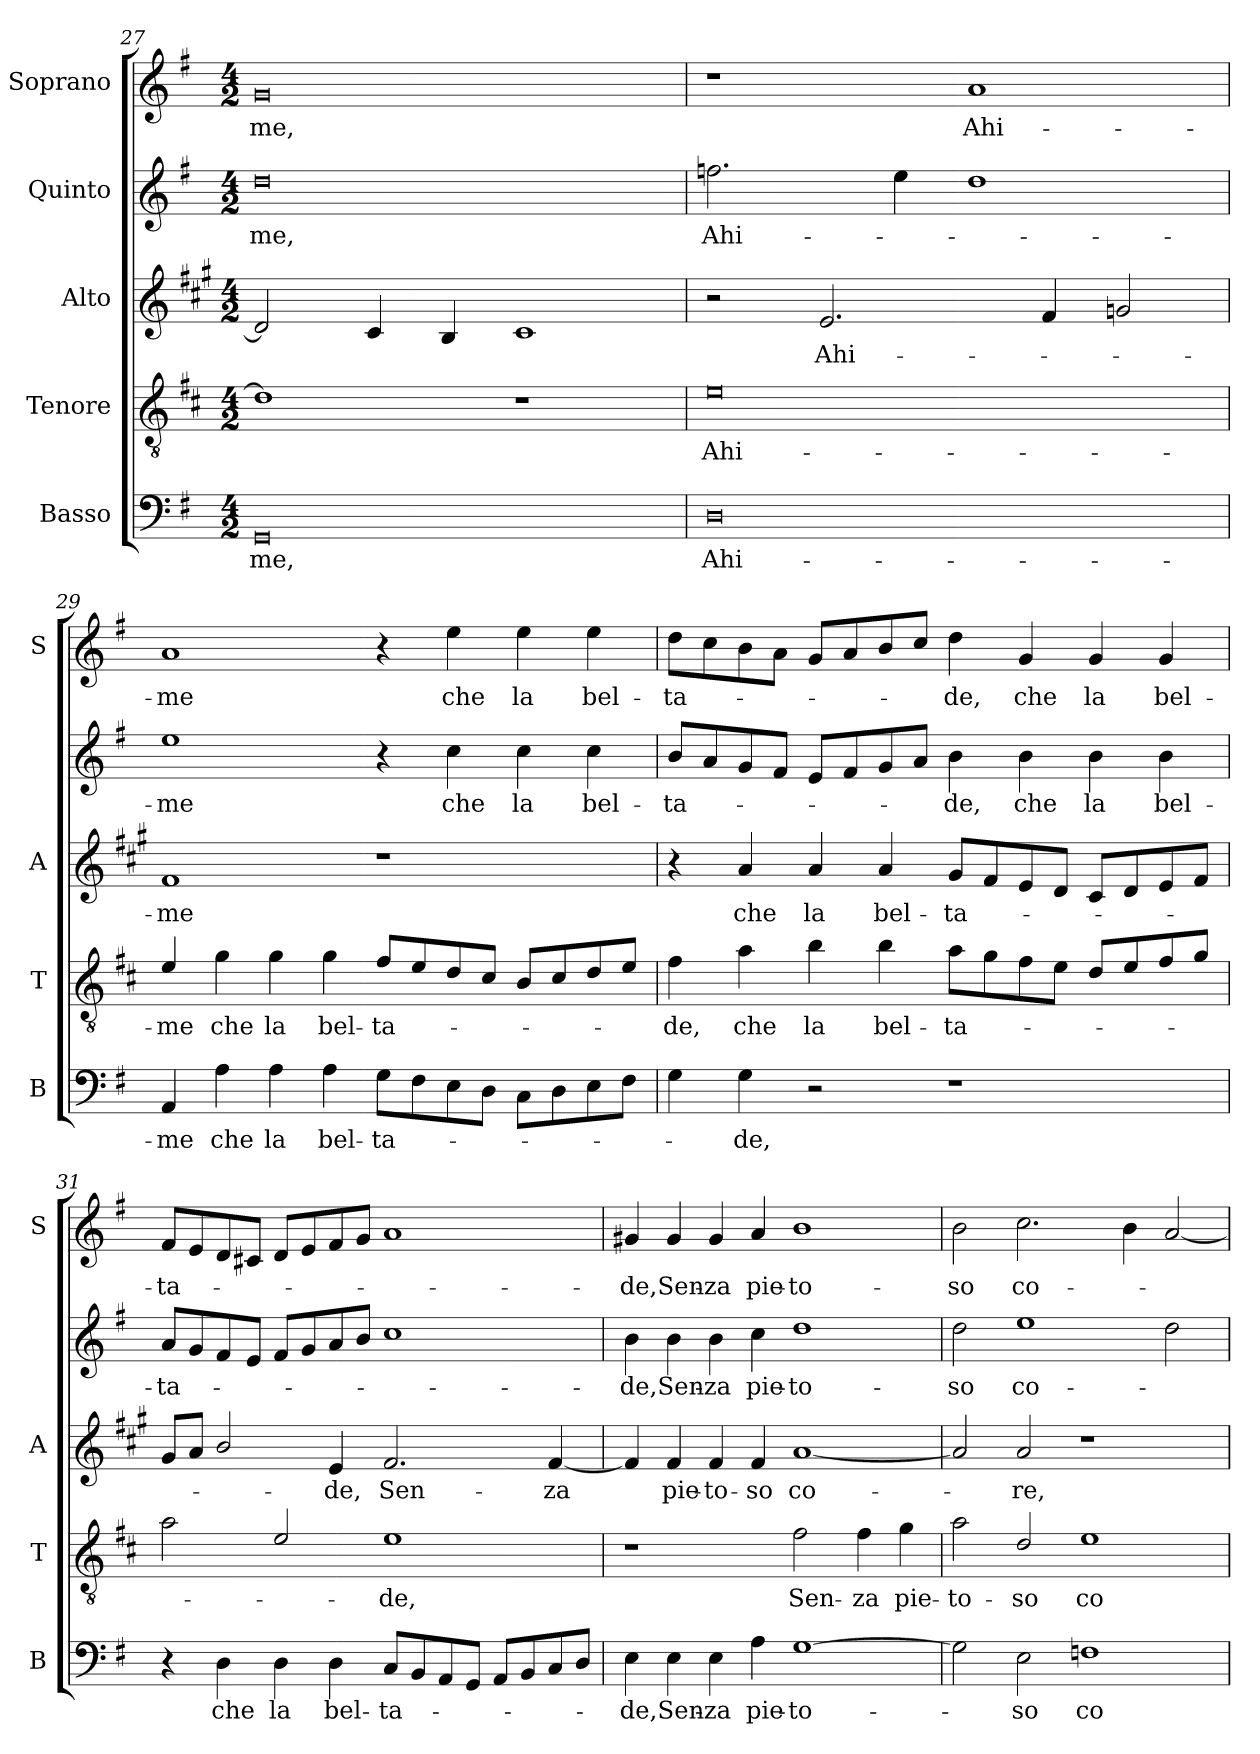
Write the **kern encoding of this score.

**kern	**text	**kern	**text	**kern	**text	**kern	**text	**kern	**text
*part5	*part5	*part4	*part4	*part3	*part3	*part2	*part2	*part1	*part1
*staff5	*staff5	*staff4	*staff4	*staff3	*staff3	*staff2	*staff2	*staff1	*staff1
*I"Basso	*	*I"Tenore	*	*I"Alto	*	*I"Quinto	*	*I"Soprano	*
*I'B	*	*I'T	*	*I'A	*	*	*	*I'S	*
*clefF4	*	*clefGv2	*	*clefG2	*	*clefG2	*	*clefG2	*
*	*	*ITrd4c7	*	*ITrd1c2	*	*	*	*	*
*k[f#]	*	*k[f#]	*	*k[f#]	*	*k[f#]	*	*k[f#]	*
*G:	*	*G:	*	*G:	*	*G:	*	*G:	*
*M4/2	*	*M4/2	*	*M4/2	*	*M4/2	*	*M4/2	*
=27	=27	=27	=27	=27	=27	=27	=27	=27	=27
!	!LO:LY:b	!	!	!	!	!	!LO:LY:b	!	!LO:LY:b
0GG	-me,	1G]	.	2c/]	.	0dd	-me,	0g	-me,
.	.	.	.	4B/	.	.	.	.	.
.	.	.	.	4A/	.	.	.	.	.
.	.	1r	.	1B	.	.	.	.	.
!!LO:LB:g=z
=28	=28	=28	=28	=28	=28	=28	=28	=28	=28
!	!LO:LY:b	!	!LO:LY:b	!	!	!	!LO:LY:b	!	!
0D	Ahi-	0A	Ahi-	2r	.	2.ffn\	Ahi-	1r	.
!	!	!	!	!	!LO:LY:b	!	!	!	!
.	.	.	.	2.d/	Ahi-	.	.	.	.
.	.	.	.	.	.	4ee\	.	.	.
!	!	!	!	!	!	!	!	!	!LO:LY:b
.	.	.	.	.	.	1dd	.	1a	Ahi-
.	.	.	.	4e/	.	.	.	.	.
.	.	.	.	2fn/	.	.	.	.	.
=29	=29	=29	=29	=29	=29	=29	=29	=29	=29
!	!LO:LY:b	!	!LO:LY:b	!	!LO:LY:b	!	!LO:LY:b	!	!LO:LY:b
4AA/	-me	4A/	-me	1e	-me	1ee	-me	1a	-me
!	!LO:LY:b	!	!LO:LY:b	!	!	!	!	!	!
4A\	che	4c\	che	.	.	.	.	.	.
!	!LO:LY:b	!	!LO:LY:b	!	!	!	!	!	!
4A\	la	4c\	la	.	.	.	.	.	.
!	!LO:LY:b	!	!LO:LY:b	!	!	!	!	!	!
4A\	bel-	4c\	bel-	.	.	.	.	.	.
!	!LO:LY:b	!	!LO:LY:b	!	!	!	!	!	!
8G\L	-ta-	8B/L	-ta-	1r	.	4r	.	4r	.
8F#\	.	8A/	.	.	.	.	.	.	.
!	!	!	!	!	!	!	!LO:LY:b	!	!LO:LY:b
8E\	.	8G/	.	.	.	4cc\	che	4ee\	che
8D\J	.	8F#/J	.	.	.	.	.	.	.
!	!	!	!	!	!	!	!LO:LY:b	!	!LO:LY:b
8C\L	.	8E/L	.	.	.	4cc\	la	4ee\	la
8D\	.	8F#/	.	.	.	.	.	.	.
!	!	!	!	!	!	!	!LO:LY:b	!	!LO:LY:b
8E\	.	8G/	.	.	.	4cc\	bel-	4ee\	bel-
8F#\J	.	8A/J	.	.	.	.	.	.	.
=30	=30	=30	=30	=30	=30	=30	=30	=30	=30
!	!	!	!LO:LY:b	!	!	!	!LO:LY:b	!	!LO:LY:b
4G\	.	4B\	-de,	4r	.	8b/L	-ta-	8dd\L	-ta-
.	.	.	.	.	.	8a/	.	8cc\	.
!	!LO:LY:b	!	!LO:LY:b	!	!LO:LY:b	!	!	!	!
4G\	-de,	4d\	che	4g/	che	8g/	.	8b\	.
.	.	.	.	.	.	8f#/J	.	8a\J	.
!	!	!	!LO:LY:b	!	!LO:LY:b	!	!	!	!
2r	.	4e\	la	4g/	la	8e/L	.	8g/L	.
.	.	.	.	.	.	8f#/	.	8a/	.
!	!	!	!LO:LY:b	!	!LO:LY:b	!	!	!	!
.	.	4e\	bel-	4g/	bel-	8g/	.	8b/	.
.	.	.	.	.	.	8a/J	.	8cc/J	.
!	!	!	!LO:LY:b	!	!LO:LY:b	!	!LO:LY:b	!	!LO:LY:b
1r	.	8d\L	-ta-	8f#/L	-ta-	4b\	-de,	4dd\	-de,
.	.	8c\	.	8e/	.	.	.	.	.
!	!	!	!	!	!	!	!LO:LY:b	!	!LO:LY:b
.	.	8B\	.	8d/	.	4b\	che	4g/	che
.	.	8A\J	.	8c/J	.	.	.	.	.
!	!	!	!	!	!	!	!LO:LY:b	!	!LO:LY:b
.	.	8G/L	.	8B/L	.	4b\	la	4g/	la
.	.	8A/	.	8c/	.	.	.	.	.
!	!	!	!	!	!	!	!LO:LY:b	!	!LO:LY:b
.	.	8B/	.	8d/	.	4b\	bel-	4g/	bel-
.	.	8c/J	.	8e/J	.	.	.	.	.
!!LO:LB:g=z
=31	=31	=31	=31	=31	=31	=31	=31	=31	=31
!	!	!	!	!	!	!	!LO:LY:b	!	!LO:LY:b
4r	.	2d\	.	8f#/L	.	8a/L	-ta-	8f#/L	-ta-
.	.	.	.	8g/J	.	8g/	.	8e/	.
!	!LO:LY:b	!	!	!	!	!	!	!	!
4D\	che	.	.	2a/	.	8f#/	.	8d/	.
.	.	.	.	.	.	8e/J	.	8c#X/J	.
!	!LO:LY:b	!	!	!	!	!	!	!	!
4D\	la	2A/	.	.	.	8f#/L	.	8d/L	.
.	.	.	.	.	.	8g/	.	8e/	.
!	!LO:LY:b	!	!	!	!LO:LY:b	!	!	!	!
4D\	bel-	.	.	4d/	-de,	8a/	.	8f#/	.
.	.	.	.	.	.	8b/J	.	8g/J	.
!	!LO:LY:b	!	!LO:LY:b	!	!LO:LY:b	!	!	!	!
8C/L	-ta-	1A	-de,	2.e/	Sen-	1cc	.	1a	.
8BB/	.	.	.	.	.	.	.	.	.
8AA/	.	.	.	.	.	.	.	.	.
8GG/J	.	.	.	.	.	.	.	.	.
8AA/L	.	.	.	.	.	.	.	.	.
8BB/	.	.	.	.	.	.	.	.	.
!	!	!	!	!	!LO:LY:b	!	!	!	!
8C/	.	.	.	[4e/	-za	.	.	.	.
8D/J	.	.	.	.	.	.	.	.	.
=32	=32	=32	=32	=32	=32	=32	=32	=32	=32
!	!LO:LY:b	!	!	!	!	!	!LO:LY:b	!	!LO:LY:b
4E\	-de,	1r	.	4e/]	.	4b\	-de,	4g#X/	-de,
!	!LO:LY:b	!	!	!	!LO:LY:b	!	!LO:LY:b	!	!LO:LY:b
4E\	Sen-	.	.	4e/	pie-	4b\	Sen-	4g#/	Sen-
!	!LO:LY:b	!	!	!	!LO:LY:b	!	!LO:LY:b	!	!LO:LY:b
4E\	-za	.	.	4e/	-to-	4b\	-za	4g#/	-za
!	!LO:LY:b	!	!	!	!LO:LY:b	!	!LO:LY:b	!	!LO:LY:b
4A\	pie-	.	.	4e/	-so	4cc\	pie-	4a/	pie-
!	!LO:LY:b	!	!LO:LY:b	!	!LO:LY:b	!	!LO:LY:b	!	!LO:LY:b
[1G	-to-	2B\	Sen-	[1g	co-	1dd	-to-	1b	-to-
!	!	!	!LO:LY:b	!	!	!	!	!	!
.	.	4B\	-za	.	.	.	.	.	.
!	!	!	!LO:LY:b	!	!	!	!	!	!
.	.	4c\	pie-	.	.	.	.	.	.
=33	=33	=33	=33	=33	=33	=33	=33	=33	=33
!	!	!	!LO:LY:b	!	!	!	!LO:LY:b	!	!LO:LY:b
2G\]	.	2d\	-to-	2g/]	.	2dd\	-so	2b\	-so
!	!LO:LY:b	!	!LO:LY:b	!	!LO:LY:b	!	!LO:LY:b	!	!LO:LY:b
2E\	-so	2G/	-so	2g/	-re,	1ee	co-	2.cc\	co-
!	!LO:LY:b	!	!LO:LY:b	!	!	!	!	!	!
1Fn	co-	1A	co-	1r	.	.	.	.	.
.	.	.	.	.	.	.	.	4b\	.
.	.	.	.	.	.	2dd\	.	[2a/	.
=	=	=	=	=	=	=	=	=	=
*-	*-	*-	*-	*-	*-	*-	*-	*-	*-
